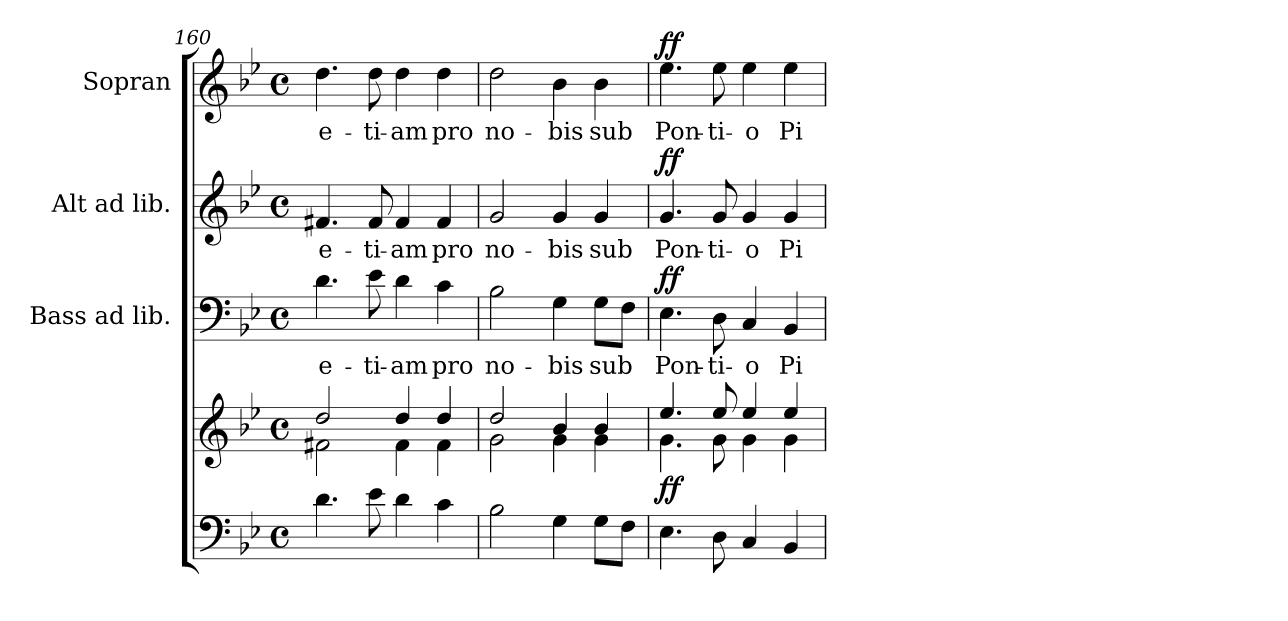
**kern	**kern	**dynam	**kern	**text	**dynam	**kern	**text	**dynam	**kern	**text	**dynam
*part4	*part4	*part4	*part3	*part3	*part3	*part2	*part2	*part2	*part1	*part1	*part1
*staff5	*staff4	*staff4/5	*staff3	*staff3	*staff3	*staff2	*staff2	*staff2	*staff1	*staff1	*staff1
*	*	*	*I"Bass ad lib.	*	*	*I"Alt ad lib.	*	*	*I"Sopran	*	*
*	*	*	*I'B.	*	*	*I'A.	*	*	*I'S.	*	*
*clefF4	*clefG2	*	*clefF4	*	*	*clefG2	*	*	*clefG2	*	*
*k[b-e-]	*k[b-e-]	*	*k[b-e-]	*	*	*k[b-e-]	*	*	*k[b-e-]	*	*
*B-:	*B-:	*	*B-:	*	*	*B-:	*	*	*B-:	*	*
*M4/4	*M4/4	*	*M4/4	*	*	*M4/4	*	*	*M4/4	*	*
*met(c)	*met(c)	*	*met(c)	*	*	*met(c)	*	*	*met(c)	*	*
=160	=160	=160	=160	=160	=160	=160	=160	=160	=160	=160	=160
*	*^	*	*	*	*	*	*	*	*	*	*
!	!	!	!	!	!LO:LY:b	!	!	!LO:LY:b	!	!	!LO:LY:b	!
4.d\	2dd/	2f#X\	.	4.d\	e-	.	4.f#X/	e-	.	4.dd\	e-	.
!	!	!	!	!	!LO:LY:b	!	!	!LO:LY:b	!	!	!LO:LY:b	!
8e-\	.	.	.	8e-\	-ti-	.	8f#/	-ti-	.	8dd\	-ti-	.
!	!	!	!	!	!LO:LY:b	!	!	!LO:LY:b	!	!	!LO:LY:b	!
4d\	4dd/	4f#\	.	4d\	-am	.	4f#/	-am	.	4dd\	-am	.
!	!	!	!	!	!LO:LY:b	!	!	!LO:LY:b	!	!	!LO:LY:b	!
4c\	4dd/	4f#\	.	4c\	pro	.	4f#/	pro	.	4dd\	pro	.
=161	=161	=161	=161	=161	=161	=161	=161	=161	=161	=161	=161	=161
!	!	!	!	!	!LO:LY:b	!	!	!LO:LY:b	!	!	!LO:LY:b	!
2B-\	2dd/	2g\	.	2B-\	no-	.	2g/	no-	.	2dd\	no-	.
!	!	!	!	!	!LO:LY:b	!	!	!LO:LY:b	!	!	!LO:LY:b	!
4G\	4b-/	4g\	.	4G\	-bis	.	4g/	-bis	.	4b-\	-bis	.
!	!	!	!	!	!LO:LY:b	!	!	!LO:LY:b	!	!	!LO:LY:b	!
8G\L	4b-/	4g\	.	8G\L	sub	.	4g/	sub	.	4b-\	sub	.
8F\J	.	.	.	8F\J	.	.	.	.	.	.	.	.
=162	=162	=162	=162	=162	=162	=162	=162	=162	=162	=162	=162	=162
!	!	!	!LO:DY:b	!	!LO:LY:b	!LO:DY:a	!	!LO:LY:b	!LO:DY:a	!	!LO:LY:b	!LO:DY:a
4.E-\	4.ee-/	4.g\	ff	4.E-\	Pon-	ff	4.g/	Pon-	ff	4.ee-\	Pon-	ff
!	!	!	!	!	!LO:LY:b	!	!	!LO:LY:b	!	!	!LO:LY:b	!
8D\	8ee-/	8g\	.	8D\	-ti-	.	8g/	-ti-	.	8ee-\	-ti-	.
!	!	!	!	!	!LO:LY:b	!	!	!LO:LY:b	!	!	!LO:LY:b	!
4C/	4ee-/	4g\	.	4C/	-o	.	4g/	-o	.	4ee-\	-o	.
!	!	!	!	!	!LO:LY:b	!	!	!LO:LY:b	!	!	!LO:LY:b	!
4BB-/	4ee-/	4g\	.	4BB-/	Pi-	.	4g/	Pi-	.	4ee-\	Pi-	.
*	*v	*v	*	*	*	*	*	*	*	*	*	*
=	=	=	=	=	=	=	=	=	=	=	=
*-	*-	*-	*-	*-	*-	*-	*-	*-	*-	*-	*-
